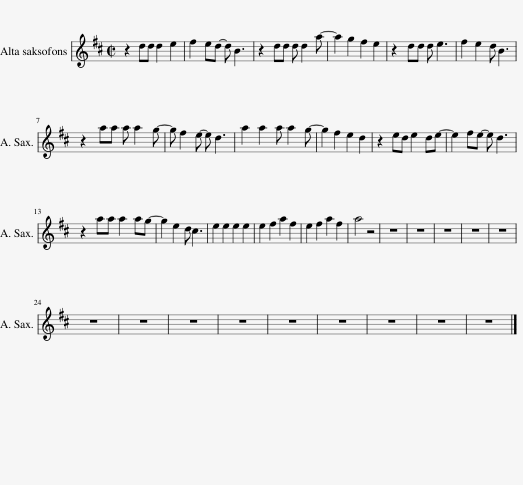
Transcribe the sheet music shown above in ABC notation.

X:1
L:1/8
M:2/2
I:linebreak $
K:F
V:1 treble transpose=-9
V:1
[K:D] z2 dd d2 e2 | f2 ed- d B3 | z2 dd d d2 a- | a2 g2 f2 e2 | z2 dd d e3 | %5
 f2 e2 d B3 |$ z2 aa a a2 g- | g f2 e- e d3 | a2 a2 a a2 g- | g2 f2 e2 d2 | %10
 z2 ed e2 de- | e2 fe- e d3 |$ z2 aa a2 ag- | g2 e2 d c3 | e2 e2 e2 e2 | %15
 e2 f2 a2 f2 | e2 f2 a2 f2 | a4 z4 | z8 | z8 | %20
 z8 | z8 | z8 |$ z8 | z8 | %25
 z8 | z8 | z8 | z8 | z8 | %30
 z8 | z8 |] %32
